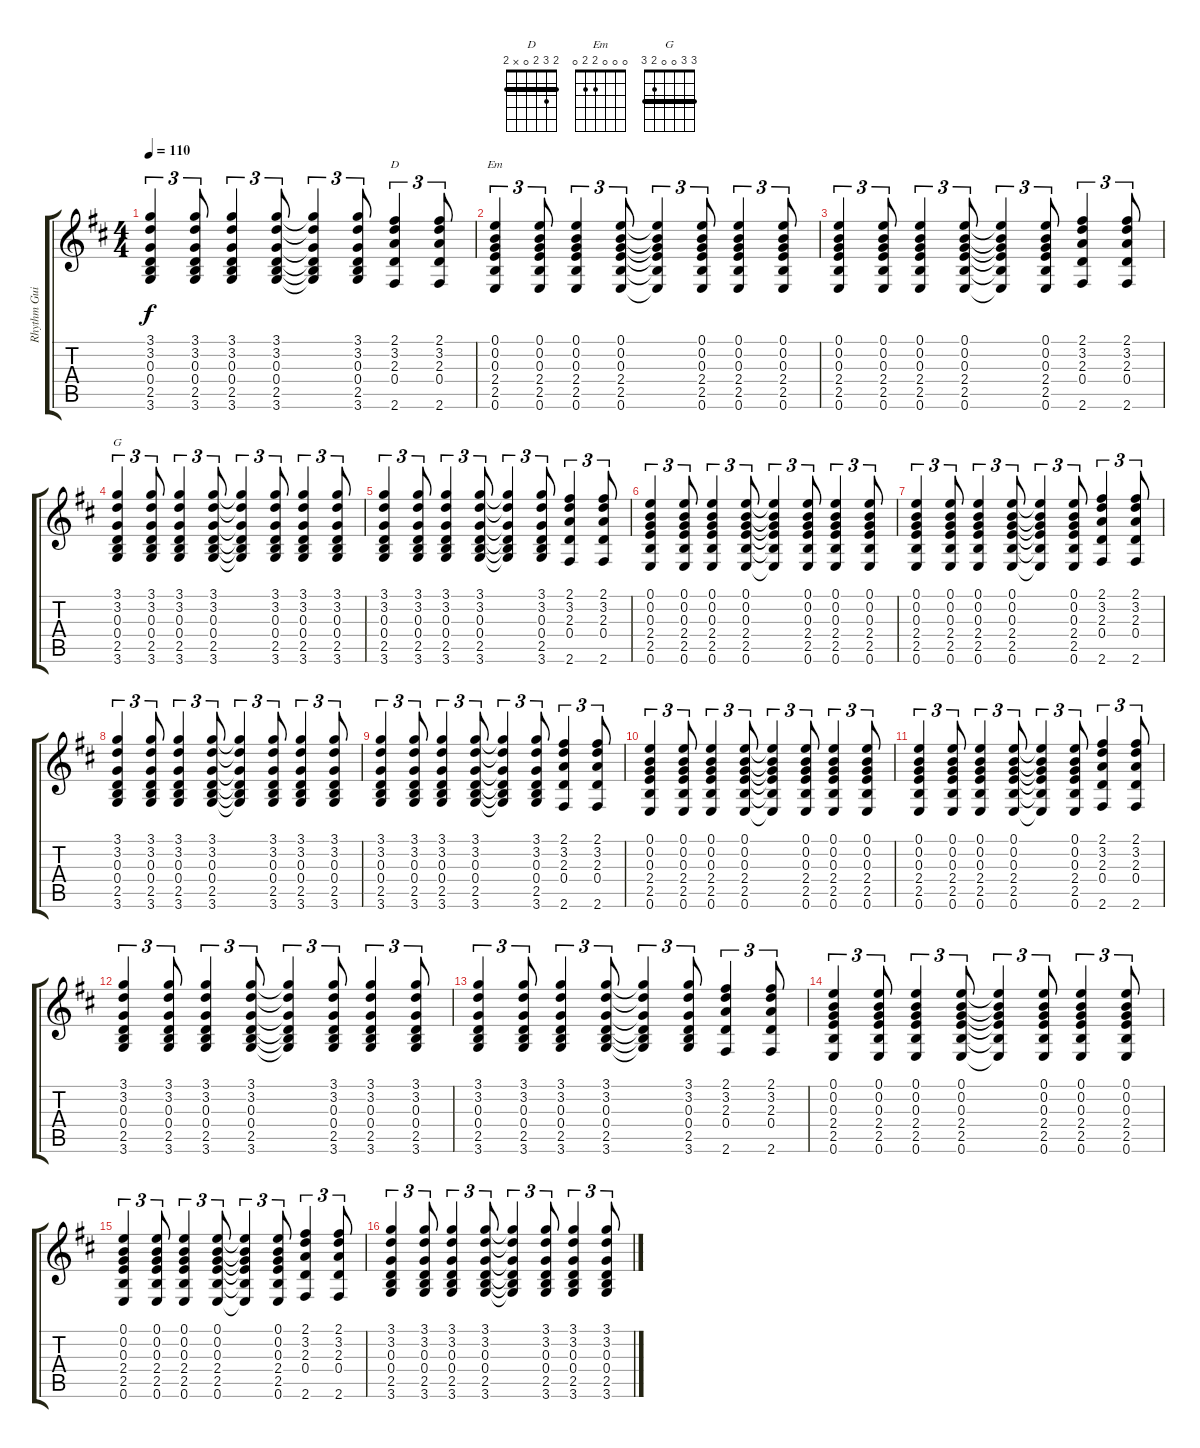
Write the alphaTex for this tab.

\track ("Rhythm Guitar" "Rhythm Gui") {instrument acousticguitarsteel}
\staff {score tabs}
\tuning (E4 B3 G3 D3 A2 E2) {hide}
\chord ("D" 2 3 2 0 x 2) {barre 2}
\chord ("Em" 0 0 0 2 2 0)
\chord ("G" 3 3 0 0 2 3) {barre 3}
\ts (4 4)
\tempo 110
\clef g2
\ks d
(3.1 3.2 0.3 0.4 2.5 3.6).4{tu (3 2) dy f} (3.1 3.2 0.3 0.4 2.5 3.6).8{tu (3 2)} (3.1 3.2 0.3 0.4 2.5 3.6).4{tu (3 2)} (3.1 3.2 0.3 0.4 2.5 3.6).8{tu (3 2)} (3.1{t} 3.2{t} 0.3{t} 0.4{t} 2.5{t} 3.6{t}).4{tu (3 2)} (3.1 3.2 0.3 0.4 2.5 3.6).8{tu (3 2)} (2.1 3.2 2.3 0.4 2.6).4{tu (3 2) ch "D"} (2.1 3.2 2.3 0.4 2.6).8{tu (3 2)} |
(0.1 0.2 0.3 2.4 2.5 0.6).4{tu (3 2) ch "Em"} (0.1 0.2 0.3 2.4 2.5 0.6).8{tu (3 2)} (0.1 0.2 0.3 2.4 2.5 0.6).4{tu (3 2)} (0.1 0.2 0.3 2.4 2.5 0.6).8{tu (3 2)} (0.1{t} 0.2{t} 0.3{t} 2.4{t} 2.5{t} 0.6{t}).4{tu (3 2)} (0.1 0.2 0.3 2.4 2.5 0.6).8{tu (3 2)} (0.1 0.2 0.3 2.4 2.5 0.6).4{tu (3 2)} (0.1 0.2 0.3 2.4 2.5 0.6).8{tu (3 2)} |
(0.1 0.2 0.3 2.4 2.5 0.6).4{tu (3 2)} (0.1 0.2 0.3 2.4 2.5 0.6).8{tu (3 2)} (0.1 0.2 0.3 2.4 2.5 0.6).4{tu (3 2)} (0.1 0.2 0.3 2.4 2.5 0.6).8{tu (3 2)} (0.1{t} 0.2{t} 0.3{t} 2.4{t} 2.5{t} 0.6{t}).4{tu (3 2)} (0.1 0.2 0.3 2.4 2.5 0.6).8{tu (3 2)} (2.1 3.2 2.3 0.4 2.6).4{tu (3 2)} (2.1 3.2 2.3 0.4 2.6).8{tu (3 2)} |
(3.1 3.2 0.3 0.4 2.5 3.6).4{tu (3 2) ch "G"} (3.1 3.2 0.3 0.4 2.5 3.6).8{tu (3 2)} (3.1 3.2 0.3 0.4 2.5 3.6).4{tu (3 2)} (3.1 3.2 0.3 0.4 2.5 3.6).8{tu (3 2)} (3.1{t} 3.2{t} 0.3{t} 0.4{t} 2.5{t} 3.6{t}).4{tu (3 2)} (3.1 3.2 0.3 0.4 2.5 3.6).8{tu (3 2)} (3.1 3.2 0.3 0.4 2.5 3.6).4{tu (3 2)} (3.1 3.2 0.3 0.4 2.5 3.6).8{tu (3 2)} |
(3.1 3.2 0.3 0.4 2.5 3.6).4{tu (3 2)} (3.1 3.2 0.3 0.4 2.5 3.6).8{tu (3 2)} (3.1 3.2 0.3 0.4 2.5 3.6).4{tu (3 2)} (3.1 3.2 0.3 0.4 2.5 3.6).8{tu (3 2)} (3.1{t} 3.2{t} 0.3{t} 0.4{t} 2.5{t} 3.6{t}).4{tu (3 2)} (3.1 3.2 0.3 0.4 2.5 3.6).8{tu (3 2)} (2.1 3.2 2.3 0.4 2.6).4{tu (3 2)} (2.1 3.2 2.3 0.4 2.6).8{tu (3 2)} |
(0.1 0.2 0.3 2.4 2.5 0.6).4{tu (3 2)} (0.1 0.2 0.3 2.4 2.5 0.6).8{tu (3 2)} (0.1 0.2 0.3 2.4 2.5 0.6).4{tu (3 2)} (0.1 0.2 0.3 2.4 2.5 0.6).8{tu (3 2)} (0.1{t} 0.2{t} 0.3{t} 2.4{t} 2.5{t} 0.6{t}).4{tu (3 2)} (0.1 0.2 0.3 2.4 2.5 0.6).8{tu (3 2)} (0.1 0.2 0.3 2.4 2.5 0.6).4{tu (3 2)} (0.1 0.2 0.3 2.4 2.5 0.6).8{tu (3 2)} |
(0.1 0.2 0.3 2.4 2.5 0.6).4{tu (3 2)} (0.1 0.2 0.3 2.4 2.5 0.6).8{tu (3 2)} (0.1 0.2 0.3 2.4 2.5 0.6).4{tu (3 2)} (0.1 0.2 0.3 2.4 2.5 0.6).8{tu (3 2)} (0.1{t} 0.2{t} 0.3{t} 2.4{t} 2.5{t} 0.6{t}).4{tu (3 2)} (0.1 0.2 0.3 2.4 2.5 0.6).8{tu (3 2)} (2.1 3.2 2.3 0.4 2.6).4{tu (3 2)} (2.1 3.2 2.3 0.4 2.6).8{tu (3 2)} |
(3.1 3.2 0.3 0.4 2.5 3.6).4{tu (3 2)} (3.1 3.2 0.3 0.4 2.5 3.6).8{tu (3 2)} (3.1 3.2 0.3 0.4 2.5 3.6).4{tu (3 2)} (3.1 3.2 0.3 0.4 2.5 3.6).8{tu (3 2)} (3.1{t} 3.2{t} 0.3{t} 0.4{t} 2.5{t} 3.6{t}).4{tu (3 2)} (3.1 3.2 0.3 0.4 2.5 3.6).8{tu (3 2)} (3.1 3.2 0.3 0.4 2.5 3.6).4{tu (3 2)} (3.1 3.2 0.3 0.4 2.5 3.6).8{tu (3 2)} |
(3.1 3.2 0.3 0.4 2.5 3.6).4{tu (3 2)} (3.1 3.2 0.3 0.4 2.5 3.6).8{tu (3 2)} (3.1 3.2 0.3 0.4 2.5 3.6).4{tu (3 2)} (3.1 3.2 0.3 0.4 2.5 3.6).8{tu (3 2)} (3.1{t} 3.2{t} 0.3{t} 0.4{t} 2.5{t} 3.6{t}).4{tu (3 2)} (3.1 3.2 0.3 0.4 2.5 3.6).8{tu (3 2)} (2.1 3.2 2.3 0.4 2.6).4{tu (3 2)} (2.1 3.2 2.3 0.4 2.6).8{tu (3 2)} |
(0.1 0.2 0.3 2.4 2.5 0.6).4{tu (3 2)} (0.1 0.2 0.3 2.4 2.5 0.6).8{tu (3 2)} (0.1 0.2 0.3 2.4 2.5 0.6).4{tu (3 2)} (0.1 0.2 0.3 2.4 2.5 0.6).8{tu (3 2)} (0.1{t} 0.2{t} 0.3{t} 2.4{t} 2.5{t} 0.6{t}).4{tu (3 2)} (0.1 0.2 0.3 2.4 2.5 0.6).8{tu (3 2)} (0.1 0.2 0.3 2.4 2.5 0.6).4{tu (3 2)} (0.1 0.2 0.3 2.4 2.5 0.6).8{tu (3 2)} |
(0.1 0.2 0.3 2.4 2.5 0.6).4{tu (3 2)} (0.1 0.2 0.3 2.4 2.5 0.6).8{tu (3 2)} (0.1 0.2 0.3 2.4 2.5 0.6).4{tu (3 2)} (0.1 0.2 0.3 2.4 2.5 0.6).8{tu (3 2)} (0.1{t} 0.2{t} 0.3{t} 2.4{t} 2.5{t} 0.6{t}).4{tu (3 2)} (0.1 0.2 0.3 2.4 2.5 0.6).8{tu (3 2)} (2.1 3.2 2.3 0.4 2.6).4{tu (3 2)} (2.1 3.2 2.3 0.4 2.6).8{tu (3 2)} |
(3.1 3.2 0.3 0.4 2.5 3.6).4{tu (3 2)} (3.1 3.2 0.3 0.4 2.5 3.6).8{tu (3 2)} (3.1 3.2 0.3 0.4 2.5 3.6).4{tu (3 2)} (3.1 3.2 0.3 0.4 2.5 3.6).8{tu (3 2)} (3.1{t} 3.2{t} 0.3{t} 0.4{t} 2.5{t} 3.6{t}).4{tu (3 2)} (3.1 3.2 0.3 0.4 2.5 3.6).8{tu (3 2)} (3.1 3.2 0.3 0.4 2.5 3.6).4{tu (3 2)} (3.1 3.2 0.3 0.4 2.5 3.6).8{tu (3 2)} |
(3.1 3.2 0.3 0.4 2.5 3.6).4{tu (3 2)} (3.1 3.2 0.3 0.4 2.5 3.6).8{tu (3 2)} (3.1 3.2 0.3 0.4 2.5 3.6).4{tu (3 2)} (3.1 3.2 0.3 0.4 2.5 3.6).8{tu (3 2)} (3.1{t} 3.2{t} 0.3{t} 0.4{t} 2.5{t} 3.6{t}).4{tu (3 2)} (3.1 3.2 0.3 0.4 2.5 3.6).8{tu (3 2)} (2.1 3.2 2.3 0.4 2.6).4{tu (3 2)} (2.1 3.2 2.3 0.4 2.6).8{tu (3 2)} |
(0.1 0.2 0.3 2.4 2.5 0.6).4{tu (3 2)} (0.1 0.2 0.3 2.4 2.5 0.6).8{tu (3 2)} (0.1 0.2 0.3 2.4 2.5 0.6).4{tu (3 2)} (0.1 0.2 0.3 2.4 2.5 0.6).8{tu (3 2)} (0.1{t} 0.2{t} 0.3{t} 2.4{t} 2.5{t} 0.6{t}).4{tu (3 2)} (0.1 0.2 0.3 2.4 2.5 0.6).8{tu (3 2)} (0.1 0.2 0.3 2.4 2.5 0.6).4{tu (3 2)} (0.1 0.2 0.3 2.4 2.5 0.6).8{tu (3 2)} |
(0.1 0.2 0.3 2.4 2.5 0.6).4{tu (3 2)} (0.1 0.2 0.3 2.4 2.5 0.6).8{tu (3 2)} (0.1 0.2 0.3 2.4 2.5 0.6).4{tu (3 2)} (0.1 0.2 0.3 2.4 2.5 0.6).8{tu (3 2)} (0.1{t} 0.2{t} 0.3{t} 2.4{t} 2.5{t} 0.6{t}).4{tu (3 2)} (0.1 0.2 0.3 2.4 2.5 0.6).8{tu (3 2)} (2.1 3.2 2.3 0.4 2.6).4{tu (3 2)} (2.1 3.2 2.3 0.4 2.6).8{tu (3 2)} |
(3.1 3.2 0.3 0.4 2.5 3.6).4{tu (3 2)} (3.1 3.2 0.3 0.4 2.5 3.6).8{tu (3 2)} (3.1 3.2 0.3 0.4 2.5 3.6).4{tu (3 2)} (3.1 3.2 0.3 0.4 2.5 3.6).8{tu (3 2)} (3.1{t} 3.2{t} 0.3{t} 0.4{t} 2.5{t} 3.6{t}).4{tu (3 2)} (3.1 3.2 0.3 0.4 2.5 3.6).8{tu (3 2)} (3.1 3.2 0.3 0.4 2.5 3.6).4{tu (3 2)} (3.1 3.2 0.3 0.4 2.5 3.6).8{tu (3 2)}
